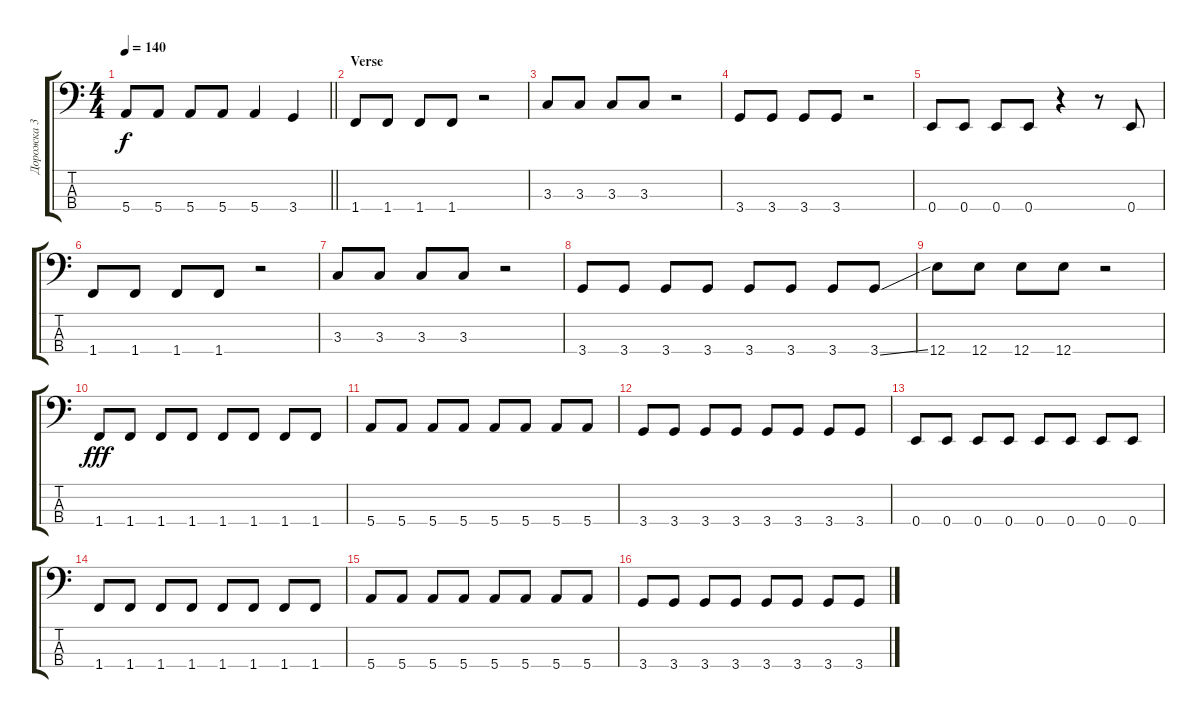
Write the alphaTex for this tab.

\track ("Дорожка 3" "Дорожка 3") {instrument electricbassfinger}
\staff {score tabs}
\tuning (G2 D2 A1 E1) {hide}
\ts (4 4)
\tempo 140
\clef f4
\barLineRight lightlight
\ks c
5.4.8{dy f} 5.4.8 5.4.8 5.4.8 5.4.4 3.4.4 |
\section ("" "Verse")
1.4.8 1.4.8 1.4.8 1.4.8 r.2 |
3.3.8 3.3.8 3.3.8 3.3.8 r.2 |
3.4.8 3.4.8 3.4.8 3.4.8 r.2 |
0.4.8 0.4.8 0.4.8 0.4.8 r.4 r.8 0.4.8 |
1.4.8 1.4.8 1.4.8 1.4.8 r.2 |
3.3.8 3.3.8 3.3.8 3.3.8 r.2 |
3.4.8 3.4.8 3.4.8 3.4.8 3.4.8 3.4.8 3.4.8 3.4{ss}.8 |
12.4.8 12.4.8 12.4.8 12.4.8 r.2 |
1.4.8{dy fff} 1.4.8 1.4.8 1.4.8 1.4.8 1.4.8 1.4.8 1.4.8 |
5.4.8 5.4.8 5.4.8 5.4.8 5.4.8 5.4.8 5.4.8 5.4.8 |
3.4.8 3.4.8 3.4.8 3.4.8 3.4.8 3.4.8 3.4.8 3.4.8 |
0.4.8 0.4.8 0.4.8 0.4.8 0.4.8 0.4.8 0.4.8 0.4.8 |
1.4.8 1.4.8 1.4.8 1.4.8 1.4.8 1.4.8 1.4.8 1.4.8 |
5.4.8 5.4.8 5.4.8 5.4.8 5.4.8 5.4.8 5.4.8 5.4.8 |
3.4.8 3.4.8 3.4.8 3.4.8 3.4.8 3.4.8 3.4.8 3.4.8
